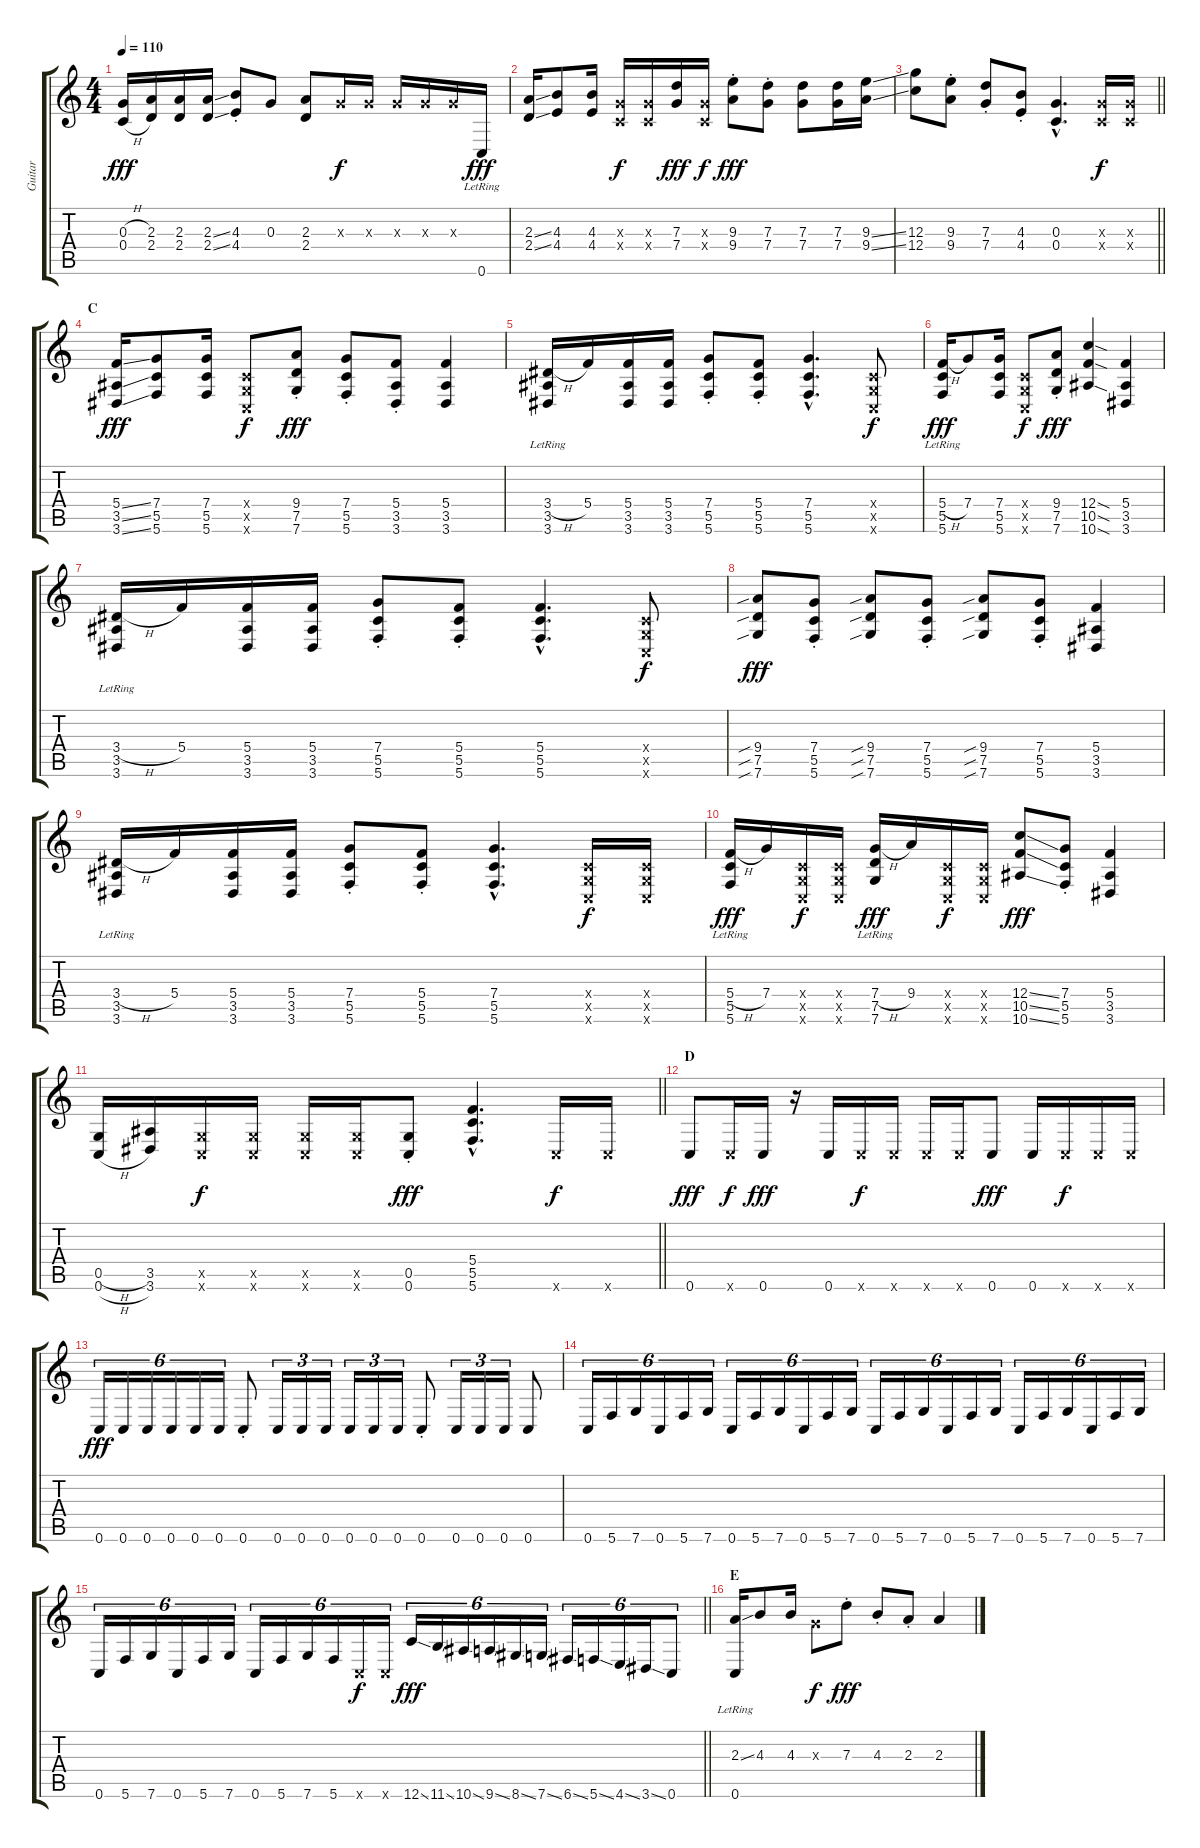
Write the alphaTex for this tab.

\track ("Guitar" "Guitar") {instrument electricguitarjazz}
\staff {score tabs}
\tuning (E4 B3 G3 C3 G2 C2) {hide}
\ts (4 4)
\tempo 110
\clef g2
\ks c
(0.3{h} 0.4{h}).16{dy fff} (2.3 2.4).16 (2.3 2.4).16 (2.3{ss} 2.4{ss}).16 (4.3{st} 4.4{st}).8 0.3.8 (2.3 2.4).8 0.3{x}.16{dy f} 0.3{x}.16 0.3{x}.16 0.3{x}.16 0.3{x}.16 0.6{lr}.16{dy fff} |
(2.3{ss} 2.4{ss}).16 (4.3 4.4).8 (4.3 4.4).16 (0.3{x} 0.4{x}).16{dy f} (0.3{x} 0.4{x}).16 (7.3 7.4).16{dy fff} (0.3{x} 0.4{x}).16{dy f} (9.3{st} 9.4{st}).8{dy fff} (7.3{st} 7.4{st}).8 (7.3 7.4).8 (7.3 7.4).16 (9.3{ss} 9.4{ss}).16 |
\barLineRight lightlight
(12.3 12.4).8 (9.3{st} 9.4{st}).8 (7.3{st} 7.4{st}).8 (4.3{st} 4.4{st}).8 (0.3{hac} 0.4{hac}).4{d} (0.3{x} 0.4{x}).16{dy f} (0.3{x} 0.4{x}).16 |
\section ("" "C")
(5.4{ss} 3.5{ss} 3.6{ss}).16{dy fff} (7.4 5.5 5.6).8 (7.4 5.5 5.6).16 (0.4{x} 0.5{x} 0.6{x}).8{dy f} (9.4{st} 7.5{st} 7.6{st}).8{dy fff} (7.4{st} 5.5{st} 5.6{st}).8 (5.4{st} 3.5{st} 3.6{st}).8 (5.4 3.5 3.6).4 |
(3.4{h} 3.5 3.6{lr}).16 5.4.16 (5.4 3.5 3.6).16 (5.4 3.5 3.6).16 (7.4{st} 5.5{st} 5.6{st}).8 (5.4{st} 5.5{st} 5.6{st}).8 (7.4{hac} 5.5{hac} 5.6{hac}).4{d} (0.4{x} 0.5{x} 0.6{x}).8{dy f} |
(5.4{h} 5.5 5.6{lr}).16{dy fff} 7.4.8 (7.4 5.5 5.6).16 (0.4{x} 0.5{x} 0.6{x}).8{dy f} (9.4{st} 7.5{st} 7.6{st}).8{dy fff} (12.4{sod} 10.5{sod} 10.6{sod}).4 (5.4 3.5 3.6).4 |
(3.4{h} 3.5 3.6{lr}).16 5.4.16 (5.4 3.5 3.6).16 (5.4 3.5 3.6).16 (7.4{st} 5.5{st} 5.6{st}).8 (5.4{st} 5.5{st} 5.6{st}).8 (5.4{hac} 5.5{hac} 5.6{hac}).4{d} (0.4{x} 0.5{x} 0.6{x}).8{dy f} |
(9.4{sib} 7.5{sib} 7.6{sib}).8{dy fff} (7.4{st} 5.5{st} 5.6{st}).8 (9.4{sib} 7.5{sib} 7.6{sib}).8 (7.4{st} 5.5{st} 5.6{st}).8 (9.4{sib} 7.5{sib} 7.6{sib}).8 (7.4{st} 5.5{st} 5.6{st}).8 (5.4 3.5 3.6).4 |
(3.4{h} 3.5 3.6{lr}).16 5.4.16 (5.4 3.5 3.6).16 (5.4 3.5 3.6).16 (7.4{st} 5.5{st} 5.6{st}).8 (5.4{st} 5.5{st} 5.6{st}).8 (7.4{hac} 5.5{hac} 5.6{hac}).4{d} (0.4{x} 0.5{x} 0.6{x}).16{dy f} (0.4{x} 0.5{x} 0.6{x}).16 |
(5.4{h} 5.5 5.6{lr}).16{dy fff} 7.4.16 (0.4{x} 0.5{x} 0.6{x}).16{dy f} (0.4{x} 0.5{x} 0.6{x}).16 (7.4{h} 7.5 7.6{lr}).16{dy fff} 9.4.16 (0.4{x} 0.5{x} 0.6{x}).16{dy f} (0.4{x} 0.5{x} 0.6{x}).16 (12.4{ss} 10.5{ss} 10.6{ss}).8{dy fff} (7.4{st} 5.5{st} 5.6{st}).8 (5.4 3.5 3.6).4 |
\barLineRight lightlight
(0.5{h} 0.6{h}).16 (3.5 3.6).16 (0.5{x} 0.6{x}).16{dy f} (0.5{x} 0.6{x}).16 (0.5{x} 0.6{x}).16 (0.5{x} 0.6{x}).16 (0.5{st} 0.6{st}).8{dy fff} (5.4{hac} 5.5{hac} 5.6{hac}).4{d} 0.6{x}.16{dy f} 0.6{x}.16 |
\section ("" "D")
0.6.8{dy fff} 0.6{x}.16{dy f} 0.6.16{dy fff} r.16 0.6.16 0.6{x}.16{dy f} 0.6{x}.16 0.6{x}.16 0.6{x}.16 0.6.8{dy fff} 0.6.16 0.6{x}.16{dy f} 0.6{x}.16 0.6{x}.16 |
0.6.16{tu (6 4) dy fff} 0.6.16{tu (6 4)} 0.6.16{tu (6 4)} 0.6.16{tu (6 4)} 0.6.16{tu (6 4)} 0.6.16{tu (6 4)} 0.6{st}.8 0.6.16{tu (3 2)} 0.6.16{tu (3 2)} 0.6.16{tu (3 2)} 0.6.16{tu (3 2)} 0.6.16{tu (3 2)} 0.6.16{tu (3 2)} 0.6{st}.8 0.6.16{tu (3 2)} 0.6.16{tu (3 2)} 0.6.16{tu (3 2)} 0.6.8 |
0.6.16{tu (6 4)} 5.6.16{tu (6 4)} 7.6.16{tu (6 4)} 0.6.16{tu (6 4)} 5.6.16{tu (6 4)} 7.6.16{tu (6 4)} 0.6.16{tu (6 4)} 5.6.16{tu (6 4)} 7.6.16{tu (6 4)} 0.6.16{tu (6 4)} 5.6.16{tu (6 4)} 7.6.16{tu (6 4)} 0.6.16{tu (6 4)} 5.6.16{tu (6 4)} 7.6.16{tu (6 4)} 0.6.16{tu (6 4)} 5.6.16{tu (6 4)} 7.6.16{tu (6 4)} 0.6.16{tu (6 4)} 5.6.16{tu (6 4)} 7.6.16{tu (6 4)} 0.6.16{tu (6 4)} 5.6.16{tu (6 4)} 7.6.16{tu (6 4)} |
\barLineRight lightlight
0.6.16{tu (6 4)} 5.6.16{tu (6 4)} 7.6.16{tu (6 4)} 0.6.16{tu (6 4)} 5.6.16{tu (6 4)} 7.6.16{tu (6 4)} 0.6.16{tu (6 4)} 5.6.16{tu (6 4)} 7.6.16{tu (6 4)} 5.6.16{tu (6 4)} 0.6{x}.16{tu (6 4) dy f} 0.6{x}.16{tu (6 4)} 12.6{ss}.16{tu (6 4) dy fff} 11.6{ss}.16{tu (6 4)} 10.6{ss}.16{tu (6 4)} 9.6{ss}.16{tu (6 4)} 8.6{ss}.16{tu (6 4)} 7.6{ss}.16{tu (6 4)} 6.6{ss}.16{tu (6 4)} 5.6{ss}.16{tu (6 4)} 4.6{ss}.16{tu (6 4)} 3.6{ss}.16{tu (6 4)} 0.6.8{tu (6 4)} |
\section ("" "E")
(2.3{ss} 0.6{lr}).16 4.3.8 4.3.16 0.3{x}.8{dy f} 7.3{st}.8{dy fff} 4.3{st}.8 2.3{st}.8 2.3.4
